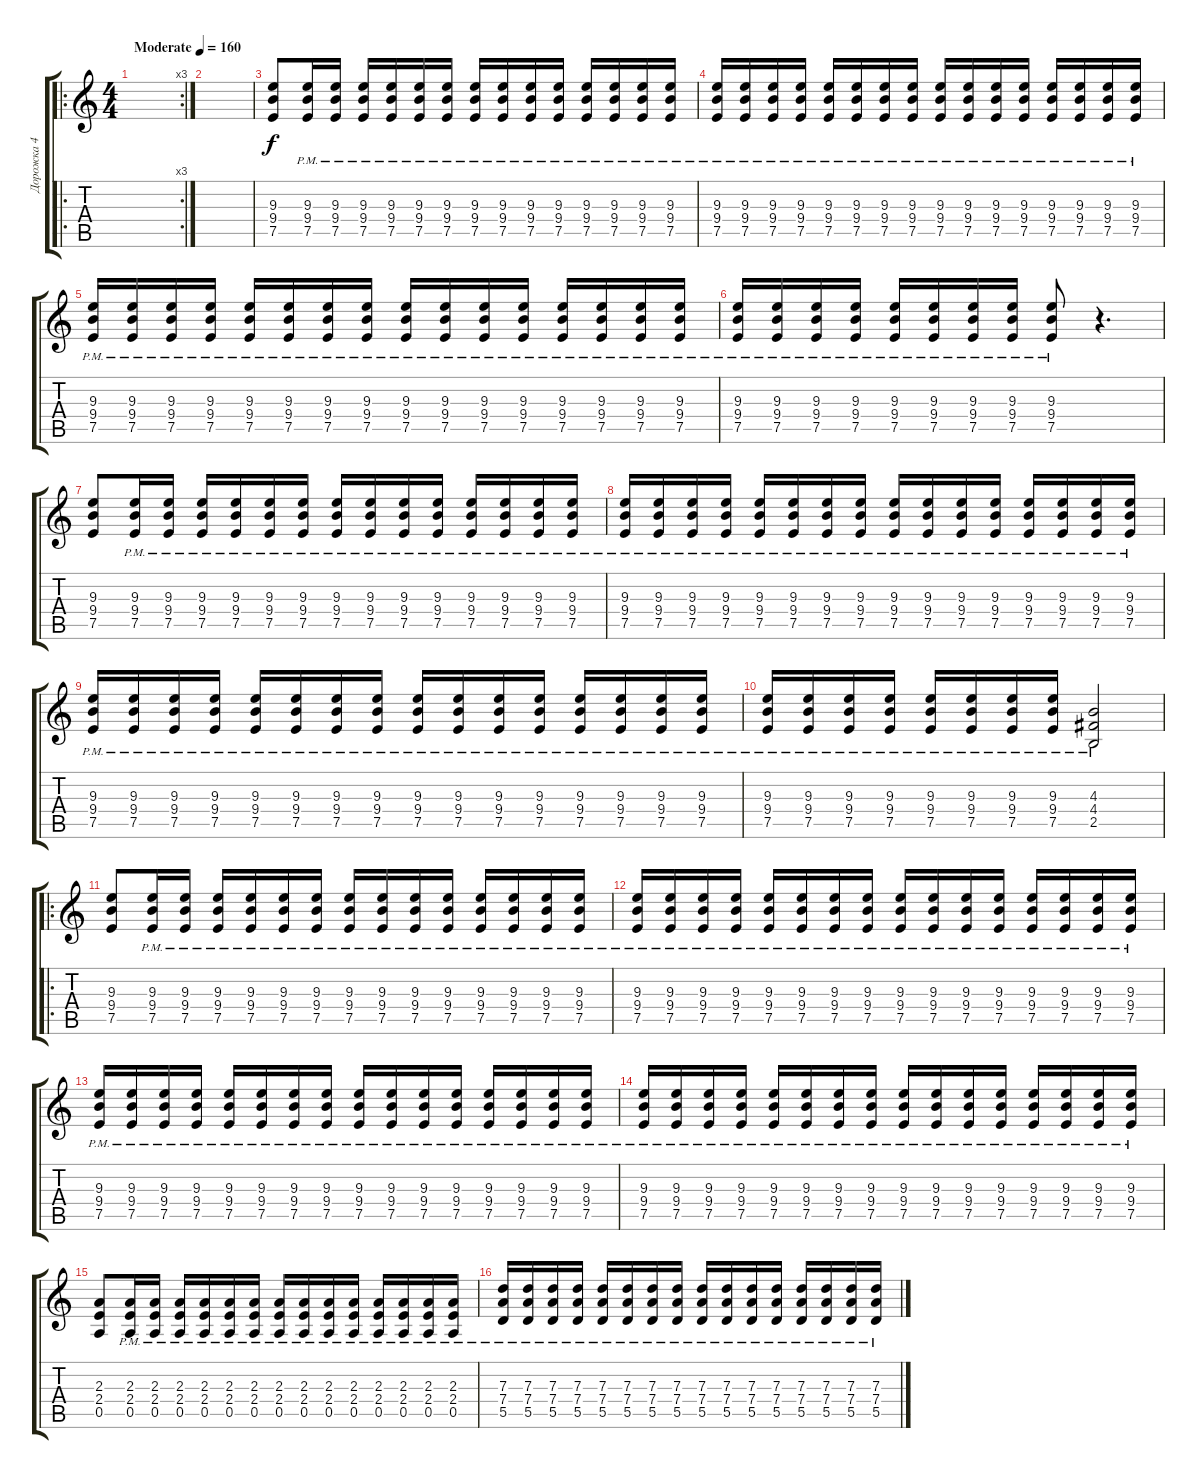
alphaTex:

\track ("Дорожка 4" "Дорожка 4") {instrument overdrivenguitar}
\staff {score tabs}
\tuning (E4 B3 G3 D3 A2 E2) {hide}
\ro
\rc 3
\ts (4 4)
\tempo (160 "Moderate")
\clef g2
\ks c
|
|
(9.3 9.4 7.5).8 (9.3{pm} 9.4{pm} 7.5{pm}).16 (9.3{pm} 9.4{pm} 7.5{pm}).16 (9.3{pm} 9.4{pm} 7.5{pm}).16 (9.3{pm} 9.4{pm} 7.5{pm}).16 (9.3{pm} 9.4{pm} 7.5{pm}).16 (9.3{pm} 9.4{pm} 7.5{pm}).16 (9.3{pm} 9.4{pm} 7.5{pm}).16 (9.3{pm} 9.4{pm} 7.5{pm}).16 (9.3{pm} 9.4{pm} 7.5{pm}).16 (9.3{pm} 9.4{pm} 7.5{pm}).16 (9.3{pm} 9.4{pm} 7.5{pm}).16 (9.3{pm} 9.4{pm} 7.5{pm}).16 (9.3{pm} 9.4{pm} 7.5{pm}).16 (9.3{pm} 9.4{pm} 7.5{pm}).16 |
(9.3{pm} 9.4{pm} 7.5{pm}).16 (9.3{pm} 9.4{pm} 7.5{pm}).16 (9.3{pm} 9.4{pm} 7.5{pm}).16 (9.3{pm} 9.4{pm} 7.5{pm}).16 (9.3{pm} 9.4{pm} 7.5{pm}).16 (9.3{pm} 9.4{pm} 7.5{pm}).16 (9.3{pm} 9.4{pm} 7.5{pm}).16 (9.3{pm} 9.4{pm} 7.5{pm}).16 (9.3{pm} 9.4{pm} 7.5{pm}).16 (9.3{pm} 9.4{pm} 7.5{pm}).16 (9.3{pm} 9.4{pm} 7.5{pm}).16 (9.3{pm} 9.4{pm} 7.5{pm}).16 (9.3{pm} 9.4{pm} 7.5{pm}).16 (9.3{pm} 9.4{pm} 7.5{pm}).16 (9.3{pm} 9.4{pm} 7.5{pm}).16 (9.3{pm} 9.4{pm} 7.5{pm}).16 |
(9.3{pm} 9.4{pm} 7.5{pm}).16 (9.3{pm} 9.4{pm} 7.5{pm}).16 (9.3{pm} 9.4{pm} 7.5{pm}).16 (9.3{pm} 9.4{pm} 7.5{pm}).16 (9.3{pm} 9.4{pm} 7.5{pm}).16 (9.3{pm} 9.4{pm} 7.5{pm}).16 (9.3{pm} 9.4{pm} 7.5{pm}).16 (9.3{pm} 9.4{pm} 7.5{pm}).16 (9.3{pm} 9.4{pm} 7.5{pm}).16 (9.3{pm} 9.4{pm} 7.5{pm}).16 (9.3{pm} 9.4{pm} 7.5{pm}).16 (9.3{pm} 9.4{pm} 7.5{pm}).16 (9.3{pm} 9.4{pm} 7.5{pm}).16 (9.3{pm} 9.4{pm} 7.5{pm}).16 (9.3{pm} 9.4{pm} 7.5{pm}).16 (9.3{pm} 9.4{pm} 7.5{pm}).16 |
(9.3{pm} 9.4{pm} 7.5{pm}).16 (9.3{pm} 9.4{pm} 7.5{pm}).16 (9.3{pm} 9.4{pm} 7.5{pm}).16 (9.3{pm} 9.4{pm} 7.5{pm}).16 (9.3{pm} 9.4{pm} 7.5{pm}).16 (9.3{pm} 9.4{pm} 7.5{pm}).16 (9.3{pm} 9.4{pm} 7.5{pm}).16 (9.3{pm} 9.4{pm} 7.5{pm}).16 (9.3{pm} 9.4{pm} 7.5{pm}).8 r.4{d} |
(9.3 9.4 7.5).8 (9.3{pm} 9.4{pm} 7.5{pm}).16 (9.3{pm} 9.4{pm} 7.5{pm}).16 (9.3{pm} 9.4{pm} 7.5{pm}).16 (9.3{pm} 9.4{pm} 7.5{pm}).16 (9.3{pm} 9.4{pm} 7.5{pm}).16 (9.3{pm} 9.4{pm} 7.5{pm}).16 (9.3{pm} 9.4{pm} 7.5{pm}).16 (9.3{pm} 9.4{pm} 7.5{pm}).16 (9.3{pm} 9.4{pm} 7.5{pm}).16 (9.3{pm} 9.4{pm} 7.5{pm}).16 (9.3{pm} 9.4{pm} 7.5{pm}).16 (9.3{pm} 9.4{pm} 7.5{pm}).16 (9.3{pm} 9.4{pm} 7.5{pm}).16 (9.3{pm} 9.4{pm} 7.5{pm}).16 |
(9.3{pm} 9.4{pm} 7.5{pm}).16 (9.3{pm} 9.4{pm} 7.5{pm}).16 (9.3{pm} 9.4{pm} 7.5{pm}).16 (9.3{pm} 9.4{pm} 7.5{pm}).16 (9.3{pm} 9.4{pm} 7.5{pm}).16 (9.3{pm} 9.4{pm} 7.5{pm}).16 (9.3{pm} 9.4{pm} 7.5{pm}).16 (9.3{pm} 9.4{pm} 7.5{pm}).16 (9.3{pm} 9.4{pm} 7.5{pm}).16 (9.3{pm} 9.4{pm} 7.5{pm}).16 (9.3{pm} 9.4{pm} 7.5{pm}).16 (9.3{pm} 9.4{pm} 7.5{pm}).16 (9.3{pm} 9.4{pm} 7.5{pm}).16 (9.3{pm} 9.4{pm} 7.5{pm}).16 (9.3{pm} 9.4{pm} 7.5{pm}).16 (9.3{pm} 9.4{pm} 7.5{pm}).16 |
(9.3{pm} 9.4{pm} 7.5{pm}).16 (9.3{pm} 9.4{pm} 7.5{pm}).16 (9.3{pm} 9.4{pm} 7.5{pm}).16 (9.3{pm} 9.4{pm} 7.5{pm}).16 (9.3{pm} 9.4{pm} 7.5{pm}).16 (9.3{pm} 9.4{pm} 7.5{pm}).16 (9.3{pm} 9.4{pm} 7.5{pm}).16 (9.3{pm} 9.4{pm} 7.5{pm}).16 (9.3{pm} 9.4{pm} 7.5{pm}).16 (9.3{pm} 9.4{pm} 7.5{pm}).16 (9.3{pm} 9.4{pm} 7.5{pm}).16 (9.3{pm} 9.4{pm} 7.5{pm}).16 (9.3{pm} 9.4{pm} 7.5{pm}).16 (9.3{pm} 9.4{pm} 7.5{pm}).16 (9.3{pm} 9.4{pm} 7.5{pm}).16 (9.3{pm} 9.4{pm} 7.5{pm}).16 |
(9.3{pm} 9.4{pm} 7.5{pm}).16 (9.3{pm} 9.4{pm} 7.5{pm}).16 (9.3{pm} 9.4{pm} 7.5{pm}).16 (9.3{pm} 9.4{pm} 7.5{pm}).16 (9.3{pm} 9.4{pm} 7.5{pm}).16 (9.3{pm} 9.4{pm} 7.5{pm}).16 (9.3{pm} 9.4{pm} 7.5{pm}).16 (9.3{pm} 9.4{pm} 7.5{pm}).16 (4.3{pm} 4.4{pm} 2.5{pm}).2 |
\ro
(9.3 9.4 7.5).8 (9.3{pm} 9.4{pm} 7.5{pm}).16 (9.3{pm} 9.4{pm} 7.5{pm}).16 (9.3{pm} 9.4{pm} 7.5{pm}).16 (9.3{pm} 9.4{pm} 7.5{pm}).16 (9.3{pm} 9.4{pm} 7.5{pm}).16 (9.3{pm} 9.4{pm} 7.5{pm}).16 (9.3{pm} 9.4{pm} 7.5{pm}).16 (9.3{pm} 9.4{pm} 7.5{pm}).16 (9.3{pm} 9.4{pm} 7.5{pm}).16 (9.3{pm} 9.4{pm} 7.5{pm}).16 (9.3{pm} 9.4{pm} 7.5{pm}).16 (9.3{pm} 9.4{pm} 7.5{pm}).16 (9.3{pm} 9.4{pm} 7.5{pm}).16 (9.3{pm} 9.4{pm} 7.5{pm}).16 |
(9.3{pm} 9.4{pm} 7.5{pm}).16 (9.3{pm} 9.4{pm} 7.5{pm}).16 (9.3{pm} 9.4{pm} 7.5{pm}).16 (9.3{pm} 9.4{pm} 7.5{pm}).16 (9.3{pm} 9.4{pm} 7.5{pm}).16 (9.3{pm} 9.4{pm} 7.5{pm}).16 (9.3{pm} 9.4{pm} 7.5{pm}).16 (9.3{pm} 9.4{pm} 7.5{pm}).16 (9.3{pm} 9.4{pm} 7.5{pm}).16 (9.3{pm} 9.4{pm} 7.5{pm}).16 (9.3{pm} 9.4{pm} 7.5{pm}).16 (9.3{pm} 9.4{pm} 7.5{pm}).16 (9.3{pm} 9.4{pm} 7.5{pm}).16 (9.3{pm} 9.4{pm} 7.5{pm}).16 (9.3{pm} 9.4{pm} 7.5{pm}).16 (9.3{pm} 9.4{pm} 7.5{pm}).16 |
(9.3{pm} 9.4{pm} 7.5{pm}).16 (9.3{pm} 9.4{pm} 7.5{pm}).16 (9.3{pm} 9.4{pm} 7.5{pm}).16 (9.3{pm} 9.4{pm} 7.5{pm}).16 (9.3{pm} 9.4{pm} 7.5{pm}).16 (9.3{pm} 9.4{pm} 7.5{pm}).16 (9.3{pm} 9.4{pm} 7.5{pm}).16 (9.3{pm} 9.4{pm} 7.5{pm}).16 (9.3{pm} 9.4{pm} 7.5{pm}).16 (9.3{pm} 9.4{pm} 7.5{pm}).16 (9.3{pm} 9.4{pm} 7.5{pm}).16 (9.3{pm} 9.4{pm} 7.5{pm}).16 (9.3{pm} 9.4{pm} 7.5{pm}).16 (9.3{pm} 9.4{pm} 7.5{pm}).16 (9.3{pm} 9.4{pm} 7.5{pm}).16 (9.3{pm} 9.4{pm} 7.5{pm}).16 |
(9.3{pm} 9.4{pm} 7.5{pm}).16 (9.3{pm} 9.4{pm} 7.5{pm}).16 (9.3{pm} 9.4{pm} 7.5{pm}).16 (9.3{pm} 9.4{pm} 7.5{pm}).16 (9.3{pm} 9.4{pm} 7.5{pm}).16 (9.3{pm} 9.4{pm} 7.5{pm}).16 (9.3{pm} 9.4{pm} 7.5{pm}).16 (9.3{pm} 9.4{pm} 7.5{pm}).16 (9.3{pm} 9.4{pm} 7.5{pm}).16 (9.3{pm} 9.4{pm} 7.5{pm}).16 (9.3{pm} 9.4{pm} 7.5{pm}).16 (9.3{pm} 9.4{pm} 7.5{pm}).16 (9.3{pm} 9.4{pm} 7.5{pm}).16 (9.3{pm} 9.4{pm} 7.5{pm}).16 (9.3{pm} 9.4{pm} 7.5{pm}).16 (9.3{pm} 9.4{pm} 7.5{pm}).16 |
(2.3 2.4 0.5).8 (2.3{pm} 2.4{pm} 0.5{pm}).16 (2.3{pm} 2.4{pm} 0.5{pm}).16 (2.3{pm} 2.4{pm} 0.5{pm}).16 (2.3{pm} 2.4{pm} 0.5{pm}).16 (2.3{pm} 2.4{pm} 0.5{pm}).16 (2.3{pm} 2.4{pm} 0.5{pm}).16 (2.3{pm} 2.4{pm} 0.5{pm}).16 (2.3{pm} 2.4{pm} 0.5{pm}).16 (2.3{pm} 2.4{pm} 0.5{pm}).16 (2.3{pm} 2.4{pm} 0.5{pm}).16 (2.3{pm} 2.4{pm} 0.5{pm}).16 (2.3{pm} 2.4{pm} 0.5{pm}).16 (2.3{pm} 2.4{pm} 0.5{pm}).16 (2.3{pm} 2.4{pm} 0.5{pm}).16 |
(7.3{pm} 7.4{pm} 5.5).16 (7.3{pm} 7.4{pm} 5.5{pm}).16 (7.3{pm} 7.4{pm} 5.5{pm}).16 (7.3{pm} 7.4{pm} 5.5{pm}).16 (7.3{pm} 7.4{pm} 5.5{pm}).16 (7.3{pm} 7.4{pm} 5.5{pm}).16 (7.3{pm} 7.4{pm} 5.5{pm}).16 (7.3{pm} 7.4{pm} 5.5{pm}).16 (7.3{pm} 7.4{pm} 5.5{pm}).16 (7.3{pm} 7.4{pm} 5.5{pm}).16 (7.3{pm} 7.4{pm} 5.5{pm}).16 (7.3{pm} 7.4{pm} 5.5{pm}).16 (7.3{pm} 7.4{pm} 5.5{pm}).16 (7.3{pm} 7.4{pm} 5.5{pm}).16 (7.3{pm} 7.4{pm} 5.5{pm}).16 (7.3{pm} 7.4{pm} 5.5{pm}).16
